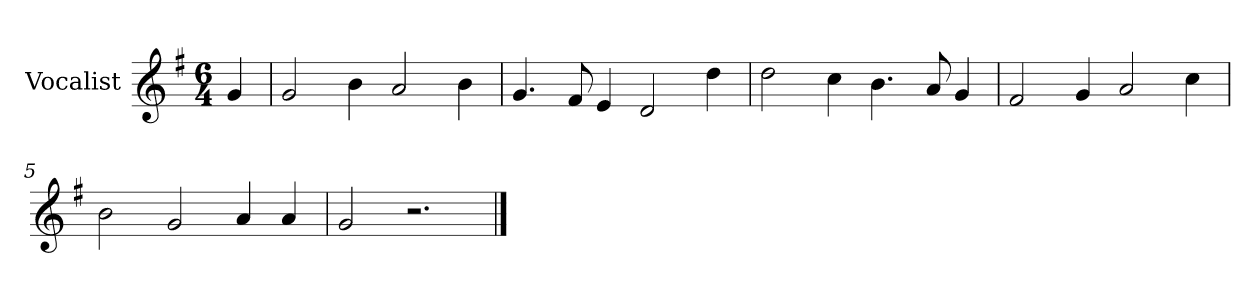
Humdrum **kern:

**kern
*part1
*staff1
*I"Vocalist
*k[f#]
*G:
*M6/4
=
4g
=1
2g
4b
2a
4b
=2
4.g
8f#
4e
2d
4dd
=3
2dd
4cc
4.b
8a
4g
=4
2f#
4g
2a
4cc
=5
2b
2g
4a
4a
=6
2g
2.r
==
*-
